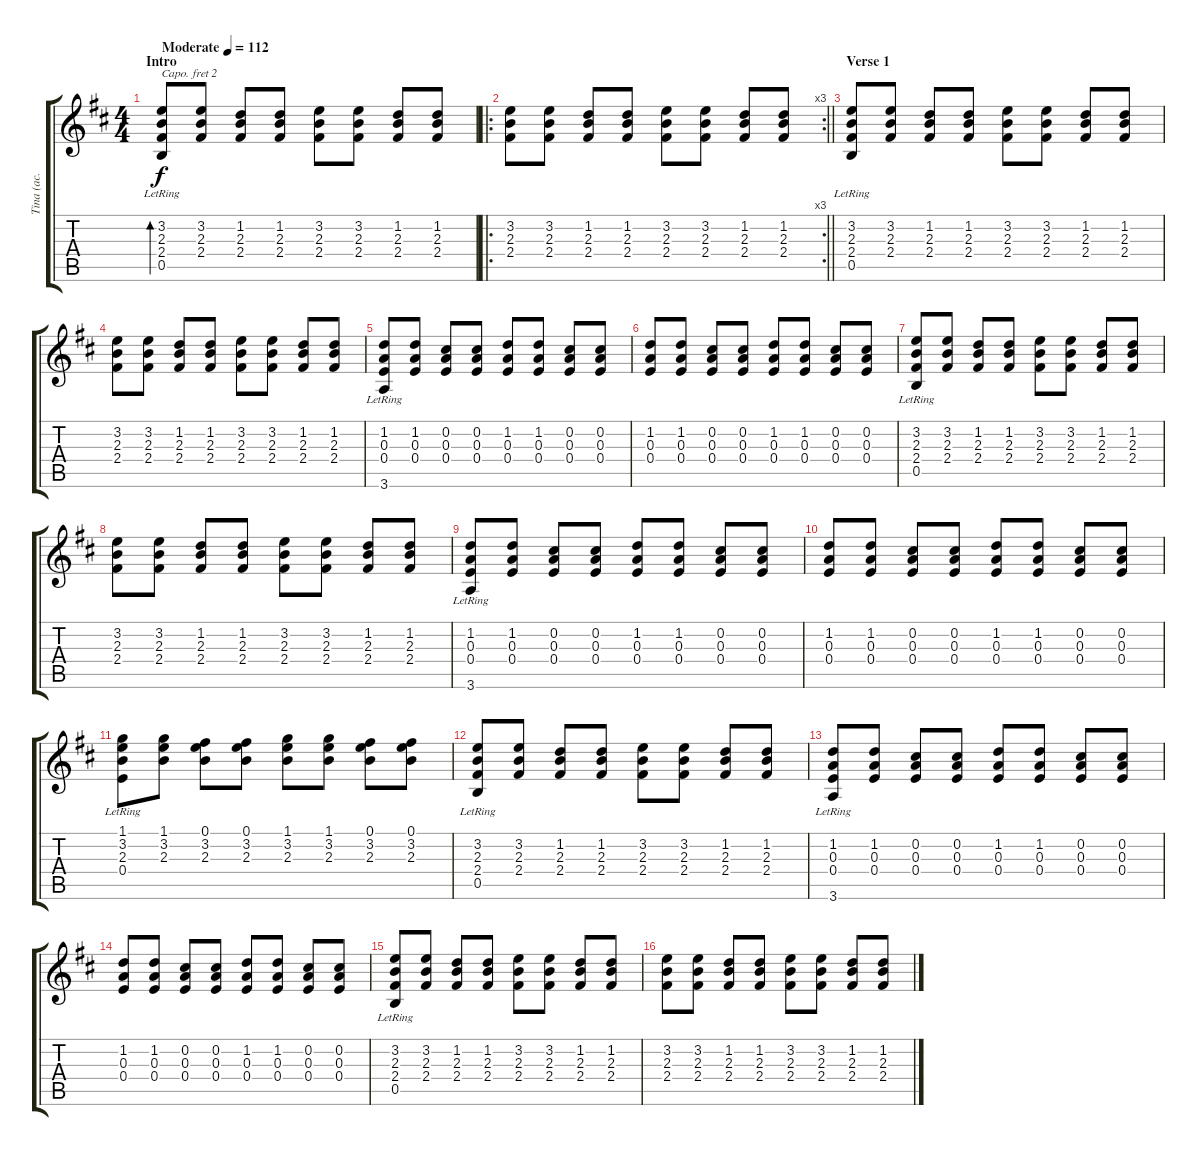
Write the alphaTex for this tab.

\track ("Tina (ac. guitar)" "Tina (ac. ") {instrument acousticguitarsteel}
\staff {score tabs}
\capo 2
\tuning (E4 B3 G3 D3 A2 E2) {hide}
\ts (4 4)
\section ("" "Intro")
\tempo (112 "Moderate")
\clef g2
\ks d
(3.2 2.3 2.4 0.5{lr}).8{bd 120 dy f instrument acousticguitarsteel} (3.2 2.3 2.4).8 (1.2 2.3 2.4).8 (1.2 2.3 2.4).8 (3.2 2.3 2.4).8 (3.2 2.3 2.4).8 (1.2 2.3 2.4).8 (1.2 2.3 2.4).8 |
\ro
\rc 3
\barLineRight lightlight
(3.2 2.3 2.4).8 (3.2 2.3 2.4).8 (1.2 2.3 2.4).8 (1.2 2.3 2.4).8 (3.2 2.3 2.4).8 (3.2 2.3 2.4).8 (1.2 2.3 2.4).8 (1.2 2.3 2.4).8 |
\section ("" "Verse 1")
(3.2 2.3 2.4 0.5{lr}).8 (3.2 2.3 2.4).8 (1.2 2.3 2.4).8 (1.2 2.3 2.4).8 (3.2 2.3 2.4).8 (3.2 2.3 2.4).8 (1.2 2.3 2.4).8 (1.2 2.3 2.4).8 |
(3.2 2.3 2.4).8 (3.2 2.3 2.4).8 (1.2 2.3 2.4).8 (1.2 2.3 2.4).8 (3.2 2.3 2.4).8 (3.2 2.3 2.4).8 (1.2 2.3 2.4).8 (1.2 2.3 2.4).8 |
(1.2 0.3 0.4 3.6{lr}).8 (1.2 0.3 0.4).8 (0.2 0.3 0.4).8 (0.2 0.3 0.4).8 (1.2 0.3 0.4).8 (1.2 0.3 0.4).8 (0.2 0.3 0.4).8 (0.2 0.3 0.4).8 |
(1.2 0.3 0.4).8 (1.2 0.3 0.4).8 (0.2 0.3 0.4).8 (0.2 0.3 0.4).8 (1.2 0.3 0.4).8 (1.2 0.3 0.4).8 (0.2 0.3 0.4).8 (0.2 0.3 0.4).8 |
(3.2 2.3 2.4 0.5{lr}).8 (3.2 2.3 2.4).8 (1.2 2.3 2.4).8 (1.2 2.3 2.4).8 (3.2 2.3 2.4).8 (3.2 2.3 2.4).8 (1.2 2.3 2.4).8 (1.2 2.3 2.4).8 |
(3.2 2.3 2.4).8 (3.2 2.3 2.4).8 (1.2 2.3 2.4).8 (1.2 2.3 2.4).8 (3.2 2.3 2.4).8 (3.2 2.3 2.4).8 (1.2 2.3 2.4).8 (1.2 2.3 2.4).8 |
(1.2 0.3 0.4 3.6{lr}).8 (1.2 0.3 0.4).8 (0.2 0.3 0.4).8 (0.2 0.3 0.4).8 (1.2 0.3 0.4).8 (1.2 0.3 0.4).8 (0.2 0.3 0.4).8 (0.2 0.3 0.4).8 |
(1.2 0.3 0.4).8 (1.2 0.3 0.4).8 (0.2 0.3 0.4).8 (0.2 0.3 0.4).8 (1.2 0.3 0.4).8 (1.2 0.3 0.4).8 (0.2 0.3 0.4).8 (0.2 0.3 0.4).8 |
(1.1 3.2 2.3 0.4{lr}).8 (1.1 3.2 2.3).8 (0.1 3.2 2.3).8 (0.1 3.2 2.3).8 (1.1 3.2 2.3).8 (1.1 3.2 2.3).8 (0.1 3.2 2.3).8 (0.1 3.2 2.3).8 |
(3.2 2.3 2.4 0.5{lr}).8 (3.2 2.3 2.4).8 (1.2 2.3 2.4).8 (1.2 2.3 2.4).8 (3.2 2.3 2.4).8 (3.2 2.3 2.4).8 (1.2 2.3 2.4).8 (1.2 2.3 2.4).8 |
(1.2 0.3 0.4 3.6{lr}).8 (1.2 0.3 0.4).8 (0.2 0.3 0.4).8 (0.2 0.3 0.4).8 (1.2 0.3 0.4).8 (1.2 0.3 0.4).8 (0.2 0.3 0.4).8 (0.2 0.3 0.4).8 |
(1.2 0.3 0.4).8 (1.2 0.3 0.4).8 (0.2 0.3 0.4).8 (0.2 0.3 0.4).8 (1.2 0.3 0.4).8 (1.2 0.3 0.4).8 (0.2 0.3 0.4).8 (0.2 0.3 0.4).8 |
(3.2 2.3 2.4 0.5{lr}).8 (3.2 2.3 2.4).8 (1.2 2.3 2.4).8 (1.2 2.3 2.4).8 (3.2 2.3 2.4).8 (3.2 2.3 2.4).8 (1.2 2.3 2.4).8 (1.2 2.3 2.4).8 |
(3.2 2.3 2.4).8 (3.2 2.3 2.4).8 (1.2 2.3 2.4).8 (1.2 2.3 2.4).8 (3.2 2.3 2.4).8 (3.2 2.3 2.4).8 (1.2 2.3 2.4).8 (1.2 2.3 2.4).8
